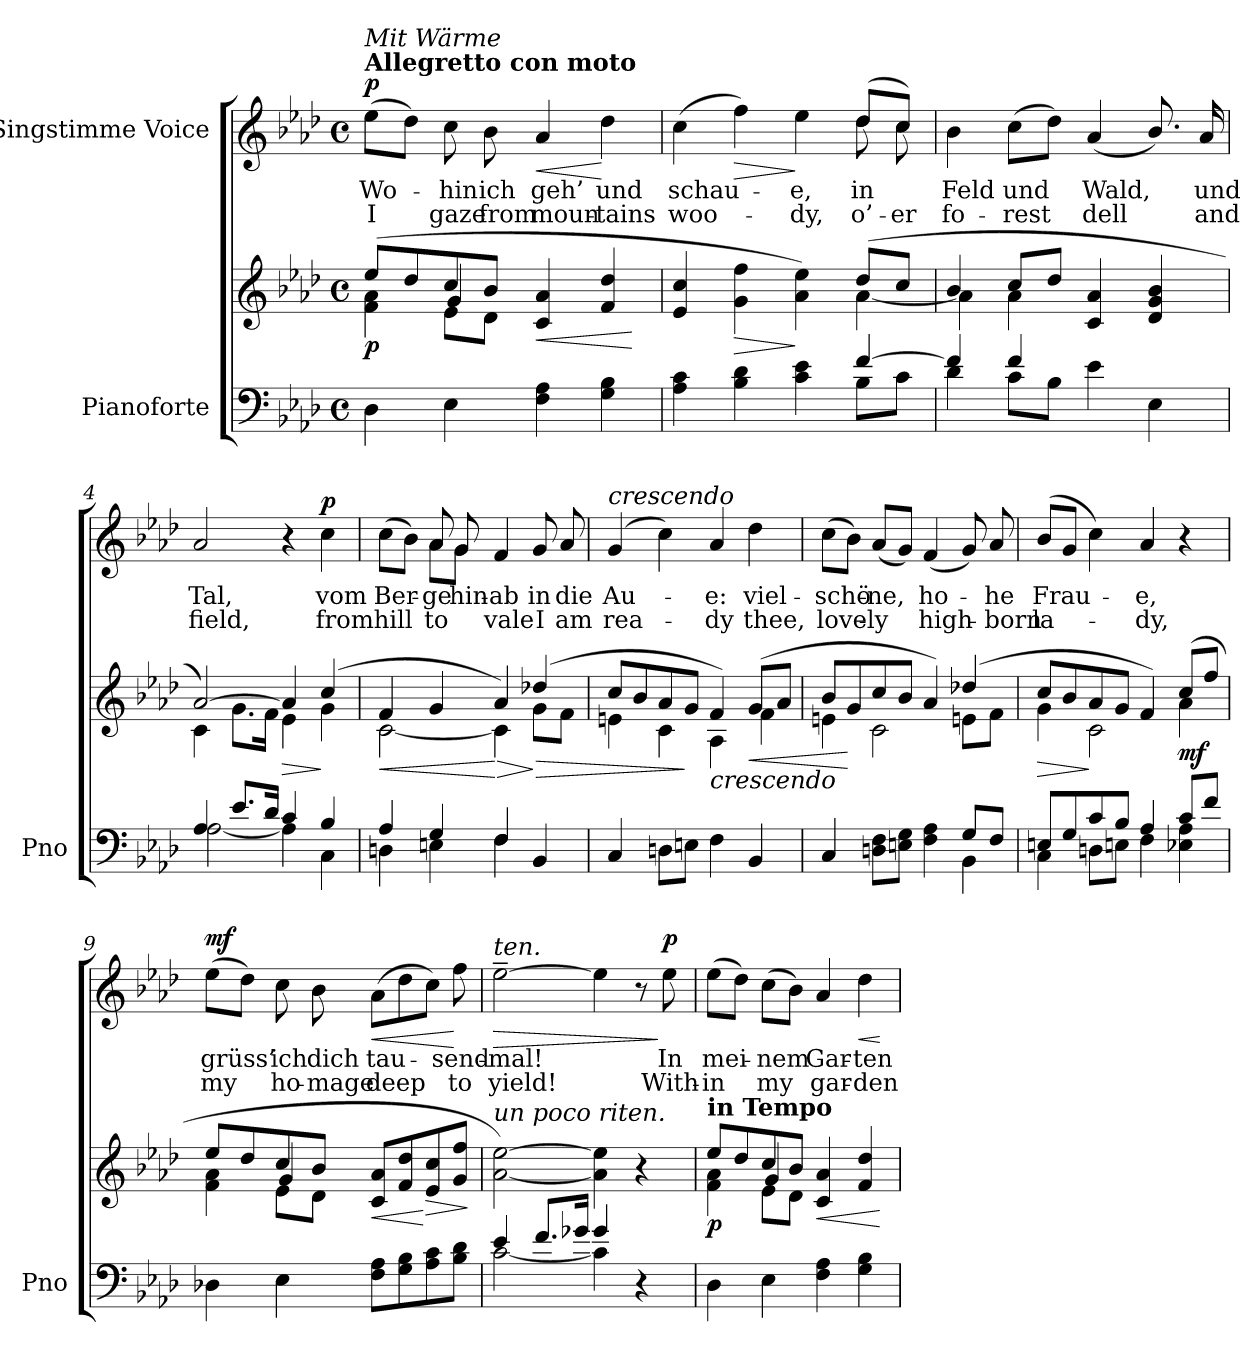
**kern	**kern	**dynam	**kern	**text	**text	**dynam
*part2	*part2	*part2	*part1	*part1	*part1	*part1
*staff3	*staff2	*staff2/3	*staff1	*staff1	*staff1	*staff1
*I"Pianoforte	*	*	*I"Singstimme Voice	*	*	*
*I'Pno	*	*	*	*	*	*
*clefF4	*clefG2	*	*clefG2	*	*	*
*k[b-e-a-d-]	*k[b-e-a-d-]	*	*k[b-e-a-d-]	*	*	*
*M4/4	*M4/4	*	*M4/4	*	*	*
*met(c)	*met(c)	*	*met(c)	*	*	*
=1	=1	=1	=1	=1	=1	=1
*	*^	*	*	*	*	*
*	*	*^	*	*	*	*	*
!	!	!	!	!	!LO:TX:a:B:t=Allegretto con moto	!	!	!
!	!	!	!	!	!LO:TX:a:i:t=Mit Wärme	!	!	!
!	!	!	!	!LO:DY:b	!	!LO:LY:b	!LO:LY:b	!LO:DY:a
4D-\	(>8ee-/L	4f\ 4a-\	4ryy	p	(>8ee-\L	Wo-	I	p
.	8dd-/	.	.	.	8dd-\J)	.	.	.
!	!	!	!	!	!	!LO:LY:b	!LO:LY:b	!
4E-\	8cc/	8e-\L	4g/	.	8cc\	-hin	gaze	.
!	!	!	!	!	!	!LO:LY:b	!LO:LY:b	!
.	8b-/J	8d-\J	.	.	8b-\	ich	from	.
!	!	!	!	!LO:HP:b	!	!LO:LY:b	!LO:LY:b	!LO:HP:b
4F\ 4A-\	4c/ 4a-/	2rddyy	2ryy	<	4a-/	geh’	moun-	<
!	!	!	!	!	!	!LO:LY:b	!LO:LY:b	!
4G\ 4B-\	4f/ 4dd-/	.	.	.	4dd-\	und	-tains	[
*	*v	*v	*v	*	*	*	*	*
.	.	[	.	.	.	.
=2	=2	=2	=2	=2	=2	=2
*^	*^	*	*	*	*	*
*	*	*	*^	*	*	*	*	*
!	!	!	!	!	!	!	!LO:LY:b	!LO:LY:b	!
*	*	*	*	*	*	*^	*	*	*
4A-\ 4c\	2.ryy	4e-/ 4cc/	2.rgyy	1ryy	.	(>4cc\	2reyy	schau-	woo-	.
!	!	!	!	!	!LO:HP:b	!	!	!	!	!LO:HP:b
4B-\ 4d-\	.	4g\ 4ff\	.	.	>	4ff\)	.	.	.	>
!	!	!	!	!	!	!	!	!LO:LY:b	!LO:LY:b	!
4c\ 4e-\	.	4a-\ 4ee-\)	.	.	]	4ee-\	4reyy	-e,	-dy,	]
!	!	!	!	!	!	!	!	!LO:LY:b	!LO:LY:b	!
[4f/	8B-\L	(>8dd-/L	[4a-\	.	.	(>8dd-/L	8dd-\	in	o’-	.
!	!	!	!	!	!	!	!	!	!LO:LY:b	!
.	8c\J	8cc/J	.	.	.	8cc/J)	8cc\	.	-er	.
*	*	*	*v	*v	*	*	*	*	*	*
=3	=3	=3	=3	=3	=3	=3	=3	=3	=3
!	!	!	!	!	!	!	!LO:LY:b	!LO:LY:b	!
*	*	*	*	*	*v	*v	*	*	*
4f/]	4d-\	4b-/	4a-\]	.	4b-\	Feld	fo-	.
!	!	!	!	!	!	!LO:LY:b	!LO:LY:b	!
4f/	8c\L	8cc/L	4a-\	.	(>8cc\L	und	-rest	.
.	8B-\J	8dd-/J	.	.	8dd-\J)	.	.	.
!	!	!	!	!	!	!LO:LY:b	!LO:LY:b	!
4e-\	2ryy	4c/ 4a-/	2rffyy	.	(<4a-/	Wald,	dell	.
4E-\	.	4d-/ 4g/ 4b-/	.	.	8.b-/)	.	.	.
!	!	!	!	!	!	!LO:LY:b	!LO:LY:b	!
.	.	.	.	.	16a-/	und	and	.
!!LO:LB:g=z
=4	=4	=4	=4	=4	=4	=4	=4	=4
!	!	!	!	!	!	!LO:LY:b	!LO:LY:b	!
4A-/	[2A-\	[2a-/)	4c\	.	2a-/	Tal,	field,	.
8.e-/L	.	.	8.g\L	.	.	.	.	.
16d-/Jk	.	.	16f\Jk	.	.	.	.	.
!	!	!	!	!LO:HP:b	!	!	!	!
4c/	4A-\]	4a-/]	4e-\	>	4r	.	.	.
!	!	!	!	!	!	!LO:LY:b	!LO:LY:b	!LO:DY:a
4B-/	4C\	(>4cc/	4g\	]	4cc\	vom	from	p
=5	=5	=5	=5	=5	=5	=5	=5	=5
!	!	!	!	!LO:HP:b	!	!LO:LY:b	!LO:LY:b	!
*	*	*	*	*	*^	*	*	*
4A-/	4Dn\	4f/	[2c\	<	(>8cc\L	4rcyy	Ber-	hill	.
.	.	.	.	.	8b-\J)	.	.	.	.
!	!	!	!	!	!	!	!LO:LY:b	!LO:LY:b	!
4G/	4En\	4g/	.	.	8a-/	8a-\L	-ge	to	.
!	!	!	!	!	!	!	!LO:LY:b	!	!
.	.	.	.	.	8g/	8g\J	hin-	.	.
!	!	!	!	!LO:HP:n=1:b	!	!	!LO:LY:b	!LO:LY:b	!
4F/	4F\	4a-/)	4c\]	[ >	4f/	2rcyy	-ab	vale	.
!	!	!	!	!LO:HP:n=1:b	!	!	!LO:LY:b	!LO:LY:b	!
4BB-/	4rAyy	(>4dd-X/	8g\L	] >	8g/	.	in	I	.
!	!	!	!	!	!	!	!LO:LY:b	!LO:LY:b	!
.	.	.	8f\J	.	8a-/	.	die	am	.
*v	*v	*	*	*	*v	*v	*	*	*
=6	=6	=6	=6	=6	=6	=6	=6
!	!	!	!	!LO:TX:a:i:t=crescendo	!	!	!
!	!	!	!	!	!LO:LY:b	!LO:LY:b	!
4C/	8cc/L	4en\	.	(>4g/	Au-	rea-	.
.	8b-/	.	.	.	.	.	.
8Dn\L	8a-/	4c\	.	4cc\)	.	.	.
8En\J	8g/J	.	]	.	.	.	.
!	!LO:TX:b:i:t=crescendo	!	!	!	!	!	!
!	!	!	!	!	!LO:LY:b	!LO:LY:b	!
4F\	4f/)	4A-\	.	4a-/	-e:	-dy	.
!	!	!	!LO:HP:b	!	!LO:LY:b	!LO:LY:b	!
4BB-/	(>8g/L	4f\	<	4dd-\	viel-	thee,	.
.	8a-/J	.	.	.	.	.	.
=7	=7	=7	=7	=7	=7	=7	=7
*^	*	*	*	*	*	*	*
!	!	!	!	!	!	!LO:LY:b	!LO:LY:b	!
4C/	2.rAyy	8b-/L	4en\	.	(>8cc\L	-schö-	love-	.
.	.	8g/	.	[	8b-\J)	.	.	.
!	!	!	!	!	!	!LO:LY:b	!LO:LY:b	!
8Dn\ 8F\L	.	8cc/	2c\	.	(<8a-/L	-ne,	-ly	.
8En\ 8G\J	.	8b-/J	.	.	8g/J)	.	.	.
!	!	!	!	!	!	!LO:LY:b	!LO:LY:b	!
4F\ 4A-\	.	4a-/)	.	.	(<4f/	ho-	high-	.
8G/L	4BB-\	(>4dd-X/	8en\L	.	8g/)	.	.	.
!	!	!	!	!	!	!LO:LY:b	!LO:LY:b	!
8F/J	.	.	8f\J	.	8a-/	-he	-born	.
!!LO:LB:g=z
=8	=8	=8	=8	=8	=8	=8	=8	=8
!	!	!	!	!LO:HP:b	!	!LO:LY:b	!LO:LY:b	!
8En/L	4C\	8cc/L	4g\	>	(>8b-/L	Frau-	la-	.
8G/	.	8b-/	.	.	8g/J	.	.	.
8c/	8Dn\L	8a-/	2c\	]	4cc\)	.	.	.
8B-/J	8En\J	8g/J	.	.	.	.	.	.
!	!	!	!	!	!	!LO:LY:b	!LO:LY:b	!
4A-/	4F\	4f/)	.	.	4a-/	-e,	-dy,	.
!	!	!	!	!LO:DY:b	!	!	!	!
8c/L	4E-X\ 4A-\	(>8cc/L	4a-\	mf	4r	.	.	.
8f/J	.	8ff/J	.	.	.	.	.	.
*v	*v	*	*	*	*	*	*	*
=9	=9	=9	=9	=9	=9	=9	=9
*	*	*^	*	*	*	*	*
!	!	!	!	!	!	!LO:LY:b	!LO:LY:b	!LO:DY:a
4D-X\	8ee-/L	4f\ 4a-\	4rffyy	.	(>8ee-\L	grüss’	my	mf
.	8dd-/	.	.	.	8dd-\J)	.	.	.
!	!	!	!	!	!	!LO:LY:b	!LO:LY:b	!
4E-\	8cc/	8e-\L	4g/	.	8cc\	ich	ho-	.
!	!	!	!	!	!	!LO:LY:b	!LO:LY:b	!
.	8b-/J	8d-\J	.	.	8b-\	dich	-mage	.
!	!	!	!	!LO:HP:b	!	!LO:LY:b	!LO:LY:b	!LO:HP:b
8F\ 8A-\L	8c/ 8a-/L	2rddyy	2rddyy	<	(>8a-\L	tau-	deep	<
8G\ 8B-\	8f/ 8dd-/	.	.	.	8dd-\	.	.	.
!	!	!	!	!LO:HP:n=1:b	!	!	!	!
8A-\ 8c\	8e-/ 8cc/	.	.	[ >	8cc\J)	.	.	.
!	!	!	!	!	!	!LO:LY:b	!LO:LY:b	!
8B-\ 8d-\J	8g/ 8ff/J	.	.	.	8ff\	-send-	to	[
*	*v	*v	*v	*	*	*	*	*
.	.	]	.	.	.	.
=10	=10	=10	=10	=10	=10	=10
*	*	*	*MM100	*	*	*
*^	*	*	*	*	*	*
!	!	!	!	!LO:TX:a:i:t=ten.	!	!	!
!	!	!LO:TX:a:i:t=un poco riten.	!	!	!	!	!
!	!	!	!	!	!LO:LY:b	!LO:LY:b	!LO:HP:b
4e-/	[2c\	[2a-\ [2ee-\)	.	[2ee-~\	-mal!	yield!	>
8.f/L	.	.	.	.	.	.	.
16g-X/Jk	.	.	.	.	.	.	.
4g-/	4c\]	4a-\] 4ee-\]	.	4ee-\]	.	.	.
4r	4ryy	4r	.	8r	.	.	.
!	!	!	!	!	!LO:LY:b	!LO:LY:b	!LO:DY:n=1:a
.	.	.	.	8ee-\	In	With-	] p
*v	*v	*	*	*	*	*	*
=11	=11	=11	=11	=11	=11	=11
*	*	*	*MM118	*	*	*
*	*^	*	*	*	*	*
*	*	*^	*	*	*	*	*
!	!LO:TX:a:B:t=in Tempo	!	!	!	!	!	!	!
!	!	!	!	!LO:DY:b	!	!LO:LY:b	!LO:LY:b	!
4D-\	8ee-/L	4f\ 4a-\	4rddyy	p	(>8ee-\L	mei-	-in	.
.	8dd-/	.	.	.	8dd-\J)	.	.	.
!	!	!	!	!	!	!LO:LY:b	!LO:LY:b	!
4E-\	8cc/	8e-\L	4g/	.	(>8cc\L	-nem	my	.
.	8b-/J	8d-\J	.	.	8b-\J)	.	.	.
!	!	!	!	!LO:HP:b	!	!LO:LY:b	!LO:LY:b	!
4F\ 4A-\	4c/ 4a-/	2rddyy	2rddyy	<	4a-/	Gar-	gar-	.
!	!	!	!	!	!	!LO:LY:b	!LO:LY:b	!LO:HP:b
4G\ 4B-\	4f/ 4dd-/	.	.	.	4dd-\	-ten	-den	<
*	*v	*v	*v	*	*	*	*	*
.	.	[	.	.	.	[
=	=	=	=	=	=	=
*-	*-	*-	*-	*-	*-	*-
